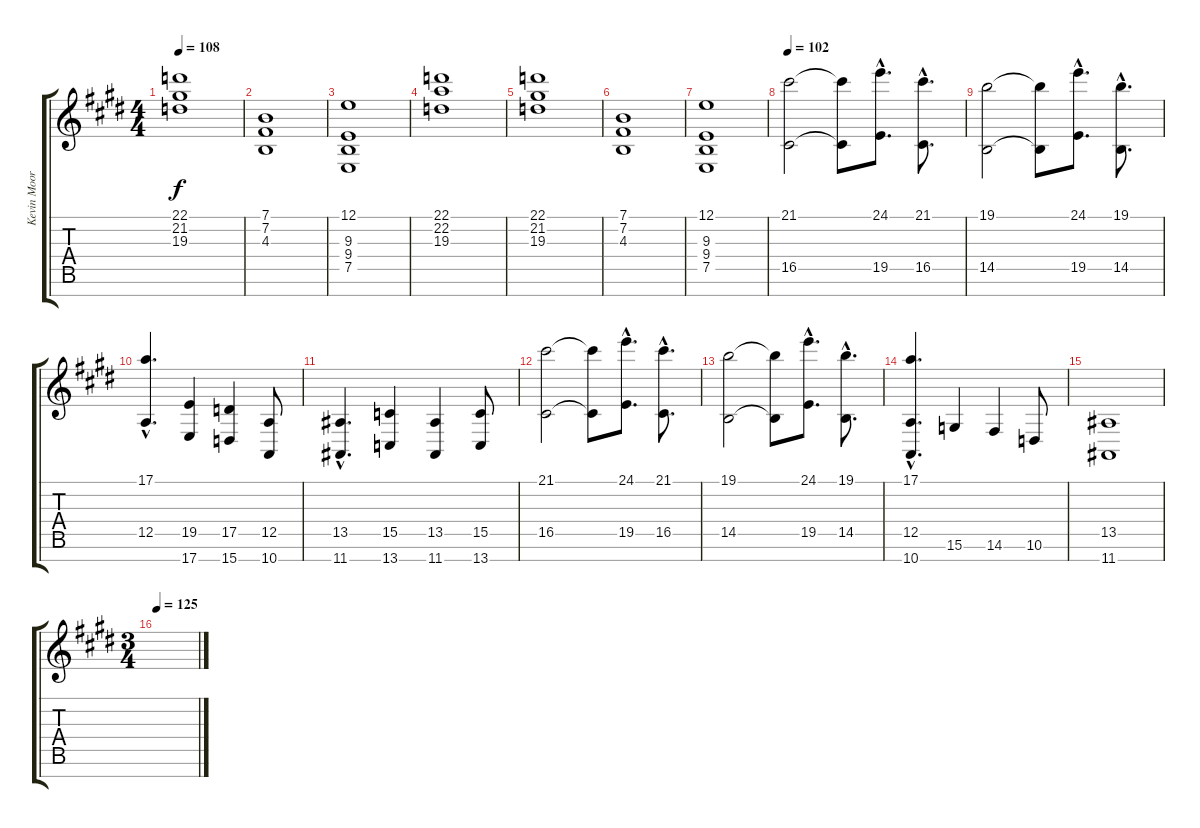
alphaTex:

\track ("Kevin Moore" "Kevin Moor") {instrument tremolostrings}
\staff {score tabs}
\tuning (E4 B3 G3 D3 A2 E2 B1) {hide}
\ts (4 4)
\tempo 108
\clef g2
\ks e
(22.1 21.2 19.3).1{dy f} |
(7.1 7.2 4.3).1 |
(12.1 9.3 9.4 7.5).1 |
(22.1 22.2 19.3).1 |
(22.1 21.2 19.3).1 |
(7.1 7.2 4.3).1 |
(12.1 9.3 9.4 7.5).1 |
\tempo 102
(21.1 16.5).2{volume 11 balance 12 instrument tremolostrings} (21.1{t} 16.5{t}).8 (24.1{hac} 19.5{hac}).8{d} (21.1{hac} 16.5{hac}).8{d} |
(19.1 14.5).2 (19.1{t} 14.5{t}).8 (24.1{hac} 19.5{hac}).8{d} (19.1{hac} 14.5{hac}).8{d} |
(17.1{hac} 12.5{hac}).4{d} (19.5 17.7).4 (17.5 15.7).4 (12.5 10.7).8 |
(13.5{hac} 11.7{hac}).4{d} (15.5 13.7).4 (13.5 11.7).4 (15.5 13.7).8 |
(21.1 16.5).2 (21.1{t} 16.5{t}).8 (24.1{hac} 19.5{hac}).8{d} (21.1{hac} 16.5{hac}).8{d} |
(19.1 14.5).2 (19.1{t} 14.5{t}).8 (24.1{hac} 19.5{hac}).8{d} (19.1{hac} 14.5{hac}).8{d} |
(17.1{hac} 12.5{hac} 10.7{hac}).4{d} 15.6.4 14.6.4 10.6.8 |
(13.5 11.7).1{volume 0} |
\ts (3 4)
\tempo 125
